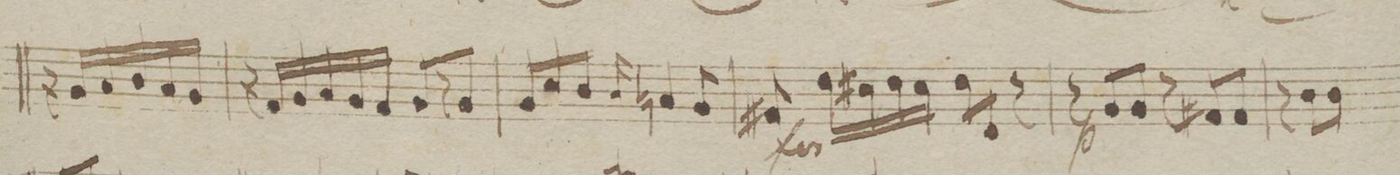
**kern	**dynam
*I"Violio 1mo	*
*clefG2	*
*k[b-e-]	*
*M6/8	*
16r	.
16g/LL	.
16a-/	.
16b-/	.
16a-/	.
16g/JJ	.
=32	=32
16r	.
16f/LL	.
16g/	.
16a/	.
16g/	.
16f/JJ	.
8g/L	.
8r	.
8g/J	.
=33	=33
8g/L	.
8cc/	.
8b-/J	.
16qqb-/	.
4anX/	.
8g/	.
=34	=34
8f#X/	.
16dd\LL	f
16cc#X\	.
16dd\	.
16cc#\JJ	.
8dd\L	.
8d/J	.
8r	.
=35	=35
8r	p
8g/L	.
8g/J	.
8r	.
8f#X/L	.
8f#/J	.
=36	=36
8r	.
8b-\L	.
8b-\J	.
*-	*-
